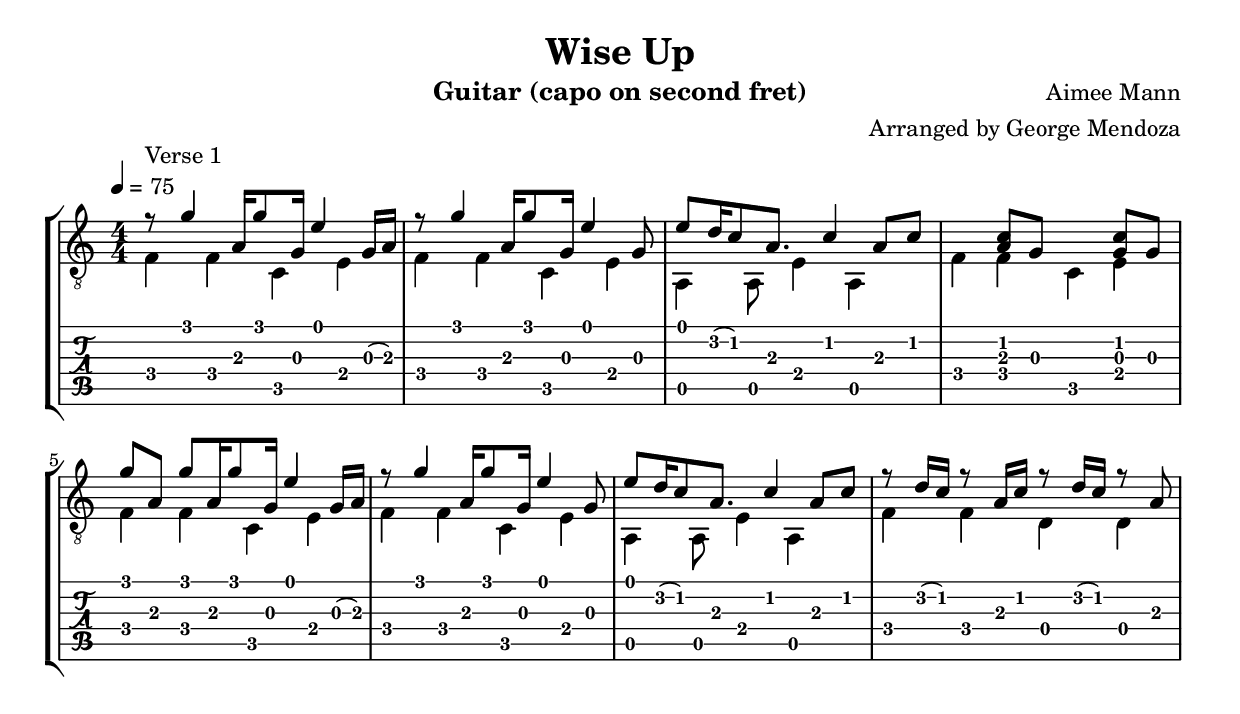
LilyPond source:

\version "2.12.3"
\include "english.ly"

\paper {
 indent = #0
}

\header {
  title = "Wise Up"
  composer = "Aimee Mann"
  arranger = "Arranged by George Mendoza"
  instrument = "Guitar (capo on second fret)"
}

%-----------------------------------------------------------------------
% Chord Sets

cChordSetAm = { r4-"Am" r r r }
cChordSetAmC = { r4-"Am" r r-"C" r }
cChordSetBbF = { r4-"Bb" r r-"F" r }
cChordSetCCGE = { r4-"C" r r-"G" r-"E" }
cChordSetD = { r4-"D" r r r }
cChordSetFC = { r4-"F" r r-"C" r }
cChordSetFD = { r4-"F" r r-"D" r }

%-----------------------------------------------------------------------
% Bars

vOneBarBeganIt = {  \skip 4 <a\3 c'\2 >8 <g\3>8 \skip 4 <g\3 c'\2 >8 <g\3>8 }
vTwoBarBeganIt = {  <f\4>4 <f\4>4 <c\5>4 <e\4>4 }
cBarBeganIt = {  \cChordSetFC }

vOneBarItsNot = {  r8 <g'\1>4 <a\3>16 <g'\1>8 <g\3>16 <e'\1>4 <g\3>16( <a\3>16) }
vTwoBarItsNot = {  <f\4>4 <f\4>4 <c\5>4 <e\4>4 }
cBarItsNot = {  \cChordSetFC }

vOneBarItThough = {  r8 <d'\2>16( <c'\2>16) r8 <a\3>16 <c'\2>16 r8 <d'\2>16( <c'\2>16) r8 <a\3>8 }
vTwoBarItThough = {  <f\4>4 <f\4>4 <d\4>4 <d\4>4 }
cBarItThough = {  \cChordSetFD }

vOneBarWhatYouThought = {  r8 <g'\1>4 <a\3>16 <g'\1>8 <g\3>16 <e'\1>4 <g\3>8 }
vTwoBarWhatYouThought = {  <f\4>4 <f\4>4 <c\5>4 <e\4>4 }
cBarWhatYouThought = {  \cChordSetFC }

vOneBarWhenYouFirst = {  <e'\1>8 <d'\2>16( <c'\2>8) <a\3>8. <c'\2>4 <a\3>8 <c'\2>8 }
vTwoBarWhenYouFirst = {  <a,\5>4 <a,\5>8 <e\4>4 <a,\5>4 \skip 8 }
cBarWhenYouFirst = {  \cChordSetAm }

vOneBarYouGot = {  <g'\1>8 <a\3>8 <g'\1>8 <a\3>16 <g'\1>8 <g\3>16 <e'\1>4 <g\3>16( <a\3>16) }
vTwoBarYouGot = {  <f\4>4 <f\4>4 <c\5>4 <e\4>4 }
cBarYouGot = {  \cChordSetFC }


%-----------------------------------------------------------------------
% Lines

vOneLineVerseOneLineTwo = { \vOneBarYouGot \vOneBarWhatYouThought \vOneBarWhenYouFirst \vOneBarItThough \break }
vTwoLineVerseOneLineTwo = { \vTwoBarYouGot \vTwoBarWhatYouThought \vTwoBarWhenYouFirst \vTwoBarItThough \break }
cLineVerseOneLineTwo = { \cBarYouGot \cBarWhatYouThought \cBarWhenYouFirst \cBarItThough }

vOneLineVerseOneLineOne = { \vOneBarItsNot \vOneBarWhatYouThought \vOneBarWhenYouFirst \vOneBarBeganIt \break }
vTwoLineVerseOneLineOne = { \vTwoBarItsNot \vTwoBarWhatYouThought \vTwoBarWhenYouFirst \vTwoBarBeganIt \break }
cLineVerseOneLineOne = { \cBarItsNot \cBarWhatYouThought \cBarWhenYouFirst \cBarBeganIt }


%-----------------------------------------------------------------------
% Stanzas

vOneStanzaVerseOne = { \vOneLineVerseOneLineOne \vOneLineVerseOneLineTwo }
vTwoStanzaVerseOne = { \vTwoLineVerseOneLineOne \vTwoLineVerseOneLineTwo }
cStanzaVerseOne = { \cLineVerseOneLineOne \cLineVerseOneLineTwo }
sStanzaVerseOne = { r1^"Verse 1" r1 r1 r1 r1 r1 r1 r1 }


%-----------------------------------------------------------------------
% Scores

vOneScoreTabOneScoreOne = { \vOneStanzaVerseOne }
vTwoScoreTabOneScoreOne = { \vTwoStanzaVerseOne }
cScoreTabOneScoreOne = { \cStanzaVerseOne }
sScoreTabOneScoreOne = { \sStanzaVerseOne }


%-----------------------------------------------------------------------
% Voices

vOne = {
  \transposition d''
  \vOneScoreTabOneScoreOne
}

vTwo = {
  \transposition d'
  \vTwoScoreTabOneScoreOne
}


%-----------------------------------------------------------------------
% Stanza Headings

stanzaHeadings = { 
\sScoreTabOneScoreOne 
}

%-----------------------------------------------------------------------
% Chord Headings

chordHeadings = { \cScoreTabOneScoreOne }

%-----------------------------------------------------------------------

\score {
  \new StaffGroup <<
    \new Staff <<
      
      \tempo 4 = 75

      \clef "treble_8"

      \new Voice \with { \remove Rest_engraver } {
        \stanzaHeadings
      }

      \new Voice {
        
        \voiceOne
        \vOne
      }
      \new Voice {
        
        \voiceTwo
        \vTwo
      }
    >>

    \new TabStaff <<
      
      \new TabVoice {
        \slurUp
        \vOne
      }
      \new TabVoice {
        \slurUp
        \vTwo
      }
      \new TabVoice {
        \chordHeadings
      }
    >>
  >>

  \layout {
    \context { \Staff
      \override TimeSignature #'style = #'numbered
      \override StringNumber #'transparent = ##t
    }
    \context { \TabStaff
      \override TimeSignature #'style = #'numbered
    }
    \context { \Voice
      \remove Slur_engraver
    }
    \context { \TabVoice
      \remove Dots_engraver
      \remove Stem_engraver
      \remove Rest_engraver
    }
  }
}

% showLastLength = R1*4
\score {
  \new Staff \with {midiInstrument = #"acoustic guitar (nylon)"} <<
    \tempo 4 = 75

    \clef "treble_8"

    \new Voice {
      \unfoldRepeats {
        \vOne
      }
    }
    \new Voice {
      \unfoldRepeats {
        \vTwo
      }
    }
  >>

  \midi {}
}
